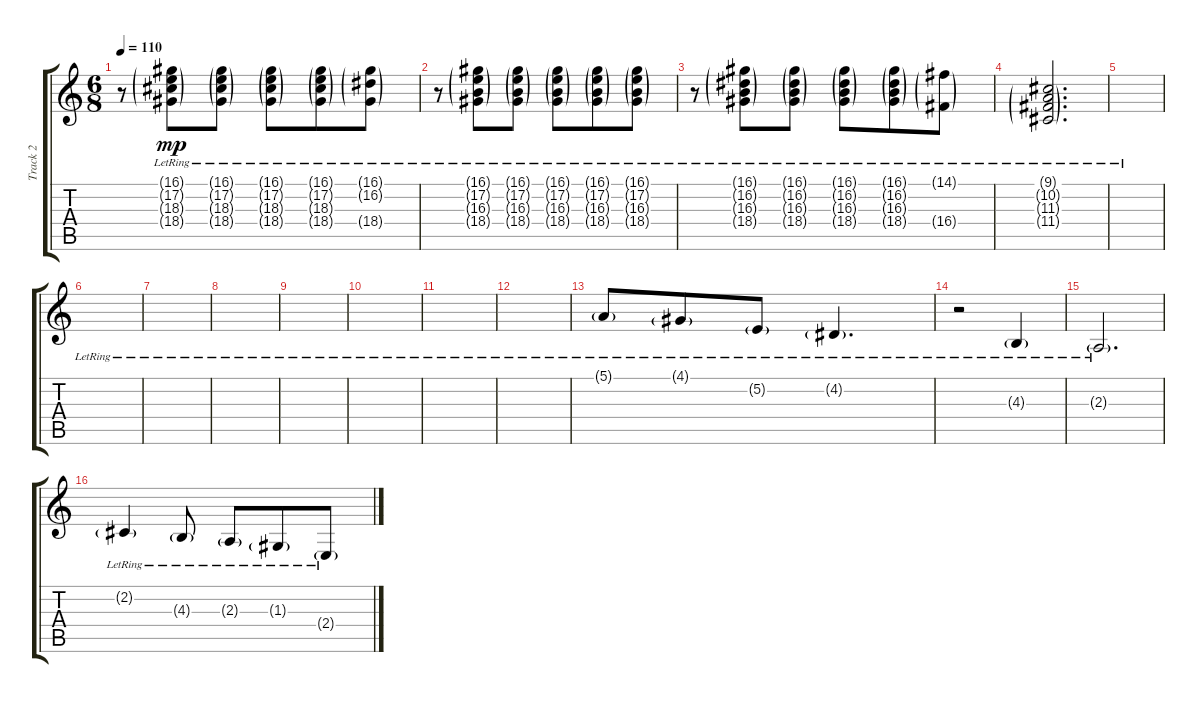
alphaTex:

\track ("Track 2" "Track 2") {instrument acousticgrandpiano}
\staff {score tabs}
\tuning (E4 B3 G3 D3 A2 E2) {hide}
\ts (6 8)
\tempo 110
\clef g2
\ks c
r.8{dy mp} (16.1{g lr} 17.2{g lr} 18.3{g lr} 18.4{g lr}).8 (16.1{g lr} 17.2{g lr} 18.3{g lr} 18.4{g lr}).8 (16.1{g lr} 17.2{g lr} 18.3{g lr} 18.4{g lr}).8 (16.1{g lr} 17.2{g lr} 18.3{g lr} 18.4{g lr}).8 (16.1{g lr} 16.2{g lr} 18.4{g lr}).8 |
r.8 (16.1{g lr} 17.2{g lr} 16.3{g lr} 18.4{g lr}).8 (16.1{g lr} 17.2{g lr} 16.3{g lr} 18.4{g lr}).8 (16.1{g lr} 17.2{g lr} 16.3{g lr} 18.4{g lr}).8 (16.1{g lr} 17.2{g lr} 16.3{g lr} 18.4{g lr}).8 (16.1{g lr} 17.2{g lr} 16.3{g lr} 18.4{g lr}).8 |
r.8 (16.1{g lr} 16.2{g lr} 16.3{g lr} 18.4{g lr}).8 (16.1{g lr} 16.2{g lr} 16.3{g lr} 18.4{g lr}).8 (16.1{g lr} 16.2{g lr} 16.3{g lr} 18.4{g lr}).8 (16.1{g lr} 16.2{g lr} 16.3{g lr} 18.4{g lr}).8 (14.1{g lr} 16.4{g lr}).8 |
(9.1{g lr} 10.2{g lr} 11.3{g lr} 11.4{g lr}).2{d} |
|
|
|
|
|
|
|
|
5.1{g lr}.8 4.1{g lr}.8 5.2{g lr}.8 4.2{g lr}.4{d} |
r.2 4.3{g lr}.4 |
2.3{g lr}.2{d} |
2.2{g lr}.4 4.3{g lr}.8 2.3{g lr}.8 1.3{g lr}.8 2.4{g lr}.8
